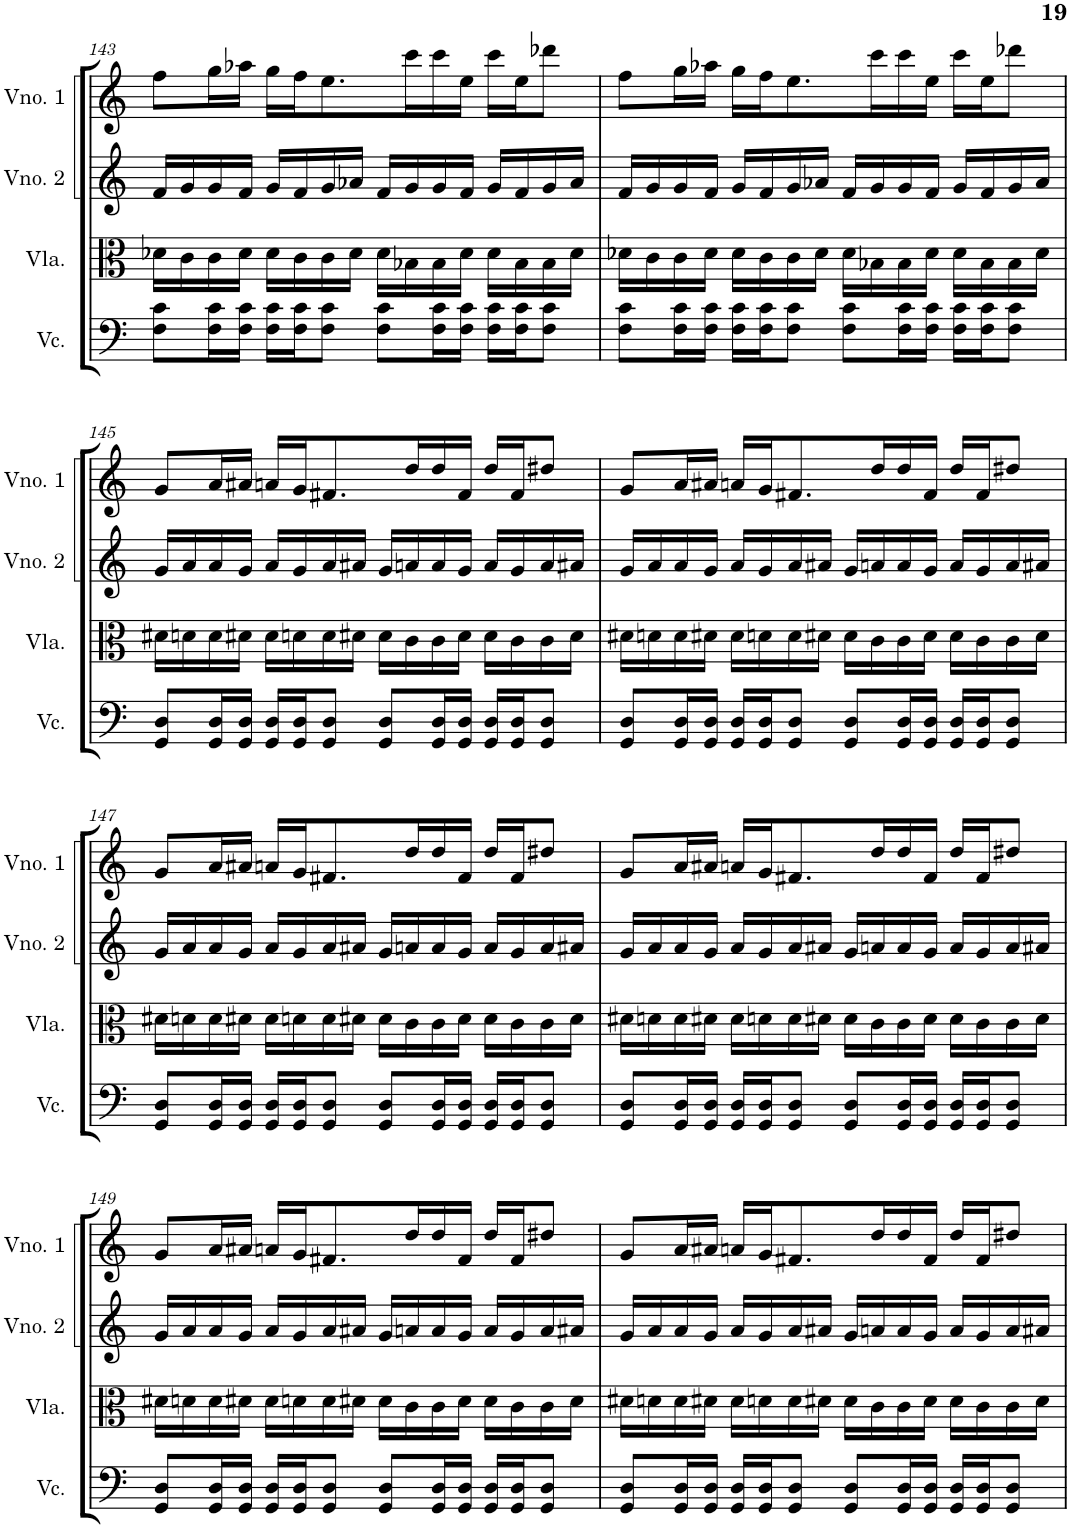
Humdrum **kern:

**kern	**kern	**kern	**kern
*part4	*part3	*part2	*part1
*staff4	*staff3	*staff2	*staff1
*I"Violoncelo	*I"Viola	*I"Violino 2	*I"Violino 1
*I'Vc.	*I'Vla.	*I'Vno. 2	*I'Vno. 1
!!LO:PB:g=z
*clefF4	*clefC3	*clefG2	*clefG2
*k[]	*k[]	*k[]	*k[]
*M4/4	*M4/4	*M4/4	*M4/4
=143	=143	=143	=143
8F\ 8c\L	16d-X\LL	16f/LL	8ff\L
.	16c\	16g/	.
16F\ 16c\L	16c\	16g/	16gg\L
16F\ 16c\JJ	16d-\JJ	16f/JJ	16aa-X\JJ
16F\ 16c\LL	16d-\LL	16g/LL	16gg\LL
16F\ 16c\J	16c\	16f/	16ff\J
8F\ 8c\J	16c\	16g/	8.ee\
.	16d-\JJ	16a-X/JJ	.
8F\ 8c\L	16d-\LL	16f/LL	.
.	16B-X\	16g/	16ccc\L
16F\ 16c\L	16B-\	16g/	16ccc\
16F\ 16c\JJ	16d-\JJ	16f/JJ	16ee\JJ
16F\ 16c\LL	16d-\LL	16g/LL	16ccc\LL
16F\ 16c\J	16B-\	16f/	16ee\J
8F\ 8c\J	16B-\	16g/	8ddd-X\J
.	16d-\JJ	16a-/JJ	.
=144	=144	=144	=144
8F\ 8c\L	16d-X\LL	16f/LL	8ff\L
.	16c\	16g/	.
16F\ 16c\L	16c\	16g/	16gg\L
16F\ 16c\JJ	16d-\JJ	16f/JJ	16aa-X\JJ
16F\ 16c\LL	16d-\LL	16g/LL	16gg\LL
16F\ 16c\J	16c\	16f/	16ff\J
8F\ 8c\J	16c\	16g/	8.ee\
.	16d-\JJ	16a-X/JJ	.
8F\ 8c\L	16d-\LL	16f/LL	.
.	16B-X\	16g/	16ccc\L
16F\ 16c\L	16B-\	16g/	16ccc\
16F\ 16c\JJ	16d-\JJ	16f/JJ	16ee\JJ
16F\ 16c\LL	16d-\LL	16g/LL	16ccc\LL
16F\ 16c\J	16B-\	16f/	16ee\J
8F\ 8c\J	16B-\	16g/	8ddd-X\J
.	16d-\JJ	16a-/JJ	.
!!LO:LB:g=z
=145	=145	=145	=145
8GG/ 8D/L	16d#X\LL	16g/LL	8g/L
.	16dn\	16a/	.
16GG/ 16D/L	16d\	16a/	16a/L
16GG/ 16D/JJ	16d#X\JJ	16g/JJ	16a#X/JJ
16GG/ 16D/LL	16d#\LL	16a/LL	16an/LL
16GG/ 16D/J	16dn\	16g/	16g/J
8GG/ 8D/J	16d\	16a/	8.f#X/
.	16d#X\JJ	16a#X/JJ	.
8GG/ 8D/L	16d#\LL	16g/LL	.
.	16c\	16an/	16dd/L
16GG/ 16D/L	16c\	16a/	16dd/
16GG/ 16D/JJ	16d#\JJ	16g/JJ	16f#/JJ
16GG/ 16D/LL	16d#\LL	16a/LL	16dd/LL
16GG/ 16D/J	16c\	16g/	16f#/J
8GG/ 8D/J	16c\	16a/	8dd#X/J
.	16d#\JJ	16a#X/JJ	.
=146	=146	=146	=146
8GG/ 8D/L	16d#X\LL	16g/LL	8g/L
.	16dn\	16a/	.
16GG/ 16D/L	16d\	16a/	16a/L
16GG/ 16D/JJ	16d#X\JJ	16g/JJ	16a#X/JJ
16GG/ 16D/LL	16d#\LL	16a/LL	16an/LL
16GG/ 16D/J	16dn\	16g/	16g/J
8GG/ 8D/J	16d\	16a/	8.f#X/
.	16d#X\JJ	16a#X/JJ	.
8GG/ 8D/L	16d#\LL	16g/LL	.
.	16c\	16an/	16dd/L
16GG/ 16D/L	16c\	16a/	16dd/
16GG/ 16D/JJ	16d#\JJ	16g/JJ	16f#/JJ
16GG/ 16D/LL	16d#\LL	16a/LL	16dd/LL
16GG/ 16D/J	16c\	16g/	16f#/J
8GG/ 8D/J	16c\	16a/	8dd#X/J
.	16d#\JJ	16a#X/JJ	.
!!LO:LB:g=z
=147	=147	=147	=147
8GG/ 8D/L	16d#X\LL	16g/LL	8g/L
.	16dn\	16a/	.
16GG/ 16D/L	16d\	16a/	16a/L
16GG/ 16D/JJ	16d#X\JJ	16g/JJ	16a#X/JJ
16GG/ 16D/LL	16d#\LL	16a/LL	16an/LL
16GG/ 16D/J	16dn\	16g/	16g/J
8GG/ 8D/J	16d\	16a/	8.f#X/
.	16d#X\JJ	16a#X/JJ	.
8GG/ 8D/L	16d#\LL	16g/LL	.
.	16c\	16an/	16dd/L
16GG/ 16D/L	16c\	16a/	16dd/
16GG/ 16D/JJ	16d#\JJ	16g/JJ	16f#/JJ
16GG/ 16D/LL	16d#\LL	16a/LL	16dd/LL
16GG/ 16D/J	16c\	16g/	16f#/J
8GG/ 8D/J	16c\	16a/	8dd#X/J
.	16d#\JJ	16a#X/JJ	.
=148	=148	=148	=148
8GG/ 8D/L	16d#X\LL	16g/LL	8g/L
.	16dn\	16a/	.
16GG/ 16D/L	16d\	16a/	16a/L
16GG/ 16D/JJ	16d#X\JJ	16g/JJ	16a#X/JJ
16GG/ 16D/LL	16d#\LL	16a/LL	16an/LL
16GG/ 16D/J	16dn\	16g/	16g/J
8GG/ 8D/J	16d\	16a/	8.f#X/
.	16d#X\JJ	16a#X/JJ	.
8GG/ 8D/L	16d#\LL	16g/LL	.
.	16c\	16an/	16dd/L
16GG/ 16D/L	16c\	16a/	16dd/
16GG/ 16D/JJ	16d#\JJ	16g/JJ	16f#/JJ
16GG/ 16D/LL	16d#\LL	16a/LL	16dd/LL
16GG/ 16D/J	16c\	16g/	16f#/J
8GG/ 8D/J	16c\	16a/	8dd#X/J
.	16d#\JJ	16a#X/JJ	.
!!LO:LB:g=z
=149	=149	=149	=149
8GG/ 8D/L	16d#X\LL	16g/LL	8g/L
.	16dn\	16a/	.
16GG/ 16D/L	16d\	16a/	16a/L
16GG/ 16D/JJ	16d#X\JJ	16g/JJ	16a#X/JJ
16GG/ 16D/LL	16d#\LL	16a/LL	16an/LL
16GG/ 16D/J	16dn\	16g/	16g/J
8GG/ 8D/J	16d\	16a/	8.f#X/
.	16d#X\JJ	16a#X/JJ	.
8GG/ 8D/L	16d#\LL	16g/LL	.
.	16c\	16an/	16dd/L
16GG/ 16D/L	16c\	16a/	16dd/
16GG/ 16D/JJ	16d#\JJ	16g/JJ	16f#/JJ
16GG/ 16D/LL	16d#\LL	16a/LL	16dd/LL
16GG/ 16D/J	16c\	16g/	16f#/J
8GG/ 8D/J	16c\	16a/	8dd#X/J
.	16d#\JJ	16a#X/JJ	.
=150	=150	=150	=150
8GG/ 8D/L	16d#X\LL	16g/LL	8g/L
.	16dn\	16a/	.
16GG/ 16D/L	16d\	16a/	16a/L
16GG/ 16D/JJ	16d#X\JJ	16g/JJ	16a#X/JJ
16GG/ 16D/LL	16d#\LL	16a/LL	16an/LL
16GG/ 16D/J	16dn\	16g/	16g/J
8GG/ 8D/J	16d\	16a/	8.f#X/
.	16d#X\JJ	16a#X/JJ	.
8GG/ 8D/L	16d#\LL	16g/LL	.
.	16c\	16an/	16dd/L
16GG/ 16D/L	16c\	16a/	16dd/
16GG/ 16D/JJ	16d#\JJ	16g/JJ	16f#/JJ
16GG/ 16D/LL	16d#\LL	16a/LL	16dd/LL
16GG/ 16D/J	16c\	16g/	16f#/J
8GG/ 8D/J	16c\	16a/	8dd#X/J
.	16d#\JJ	16a#X/JJ	.
=	=	=	=
*-	*-	*-	*-
